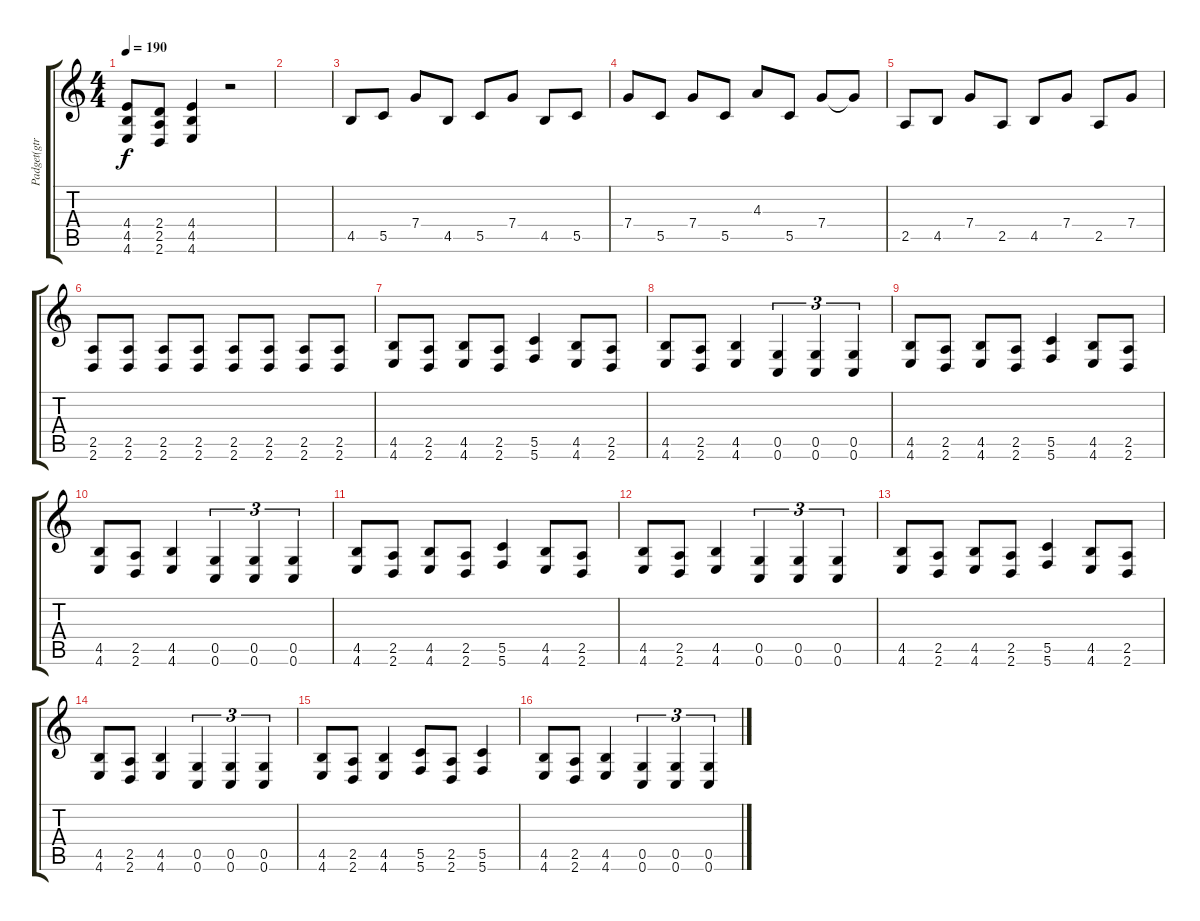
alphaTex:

\track ("Padget(gtr.1)" "Padget(gtr") {instrument distortionguitar}
\staff {score tabs}
\tuning (D4 A3 F3 C3 G2 C2) {hide}
\ts (4 4)
\tempo 190
\clef g2
\ks c
(4.4 4.5 4.6).8{dy f} (2.4 2.5 2.6).8 (4.4 4.5 4.6).4 r.2 |
|
4.5.8 5.5.8 7.4.8 4.5.8 5.5.8 7.4.8 4.5.8 5.5.8 |
7.4.8 5.5.8 7.4.8 5.5.8 4.3.8 5.5.8 7.4.8 7.4{t}.8 |
2.5.8 4.5.8 7.4.8 2.5.8 4.5.8 7.4.8 2.5.8 7.4.8 |
(2.5 2.6).8 (2.5 2.6).8 (2.5 2.6).8 (2.5 2.6).8 (2.5 2.6).8 (2.5 2.6).8 (2.5 2.6).8 (2.5 2.6).8 |
(4.5 4.6).8 (2.5 2.6).8 (4.5 4.6).8 (2.5 2.6).8 (5.5 5.6).4 (4.5 4.6).8 (2.5 2.6).8 |
(4.5 4.6).8 (2.5 2.6).8 (4.5 4.6).4 (0.5 0.6).4{tu (3 2)} (0.5 0.6).4{tu (3 2)} (0.5 0.6).4{tu (3 2)} |
(4.5 4.6).8 (2.5 2.6).8 (4.5 4.6).8 (2.5 2.6).8 (5.5 5.6).4 (4.5 4.6).8 (2.5 2.6).8 |
(4.5 4.6).8 (2.5 2.6).8 (4.5 4.6).4 (0.5 0.6).4{tu (3 2)} (0.5 0.6).4{tu (3 2)} (0.5 0.6).4{tu (3 2)} |
(4.5 4.6).8 (2.5 2.6).8 (4.5 4.6).8 (2.5 2.6).8 (5.5 5.6).4 (4.5 4.6).8 (2.5 2.6).8 |
(4.5 4.6).8 (2.5 2.6).8 (4.5 4.6).4 (0.5 0.6).4{tu (3 2)} (0.5 0.6).4{tu (3 2)} (0.5 0.6).4{tu (3 2)} |
(4.5 4.6).8 (2.5 2.6).8 (4.5 4.6).8 (2.5 2.6).8 (5.5 5.6).4 (4.5 4.6).8 (2.5 2.6).8 |
(4.5 4.6).8 (2.5 2.6).8 (4.5 4.6).4 (0.5 0.6).4{tu (3 2)} (0.5 0.6).4{tu (3 2)} (0.5 0.6).4{tu (3 2)} |
(4.5 4.6).8 (2.5 2.6).8 (4.5 4.6).4 (5.5 5.6).8 (2.5 2.6).8 (5.5 5.6).4 |
(4.5 4.6).8 (2.5 2.6).8 (4.5 4.6).4 (0.5 0.6).4{tu (3 2)} (0.5 0.6).4{tu (3 2)} (0.5 0.6).4{tu (3 2)}
